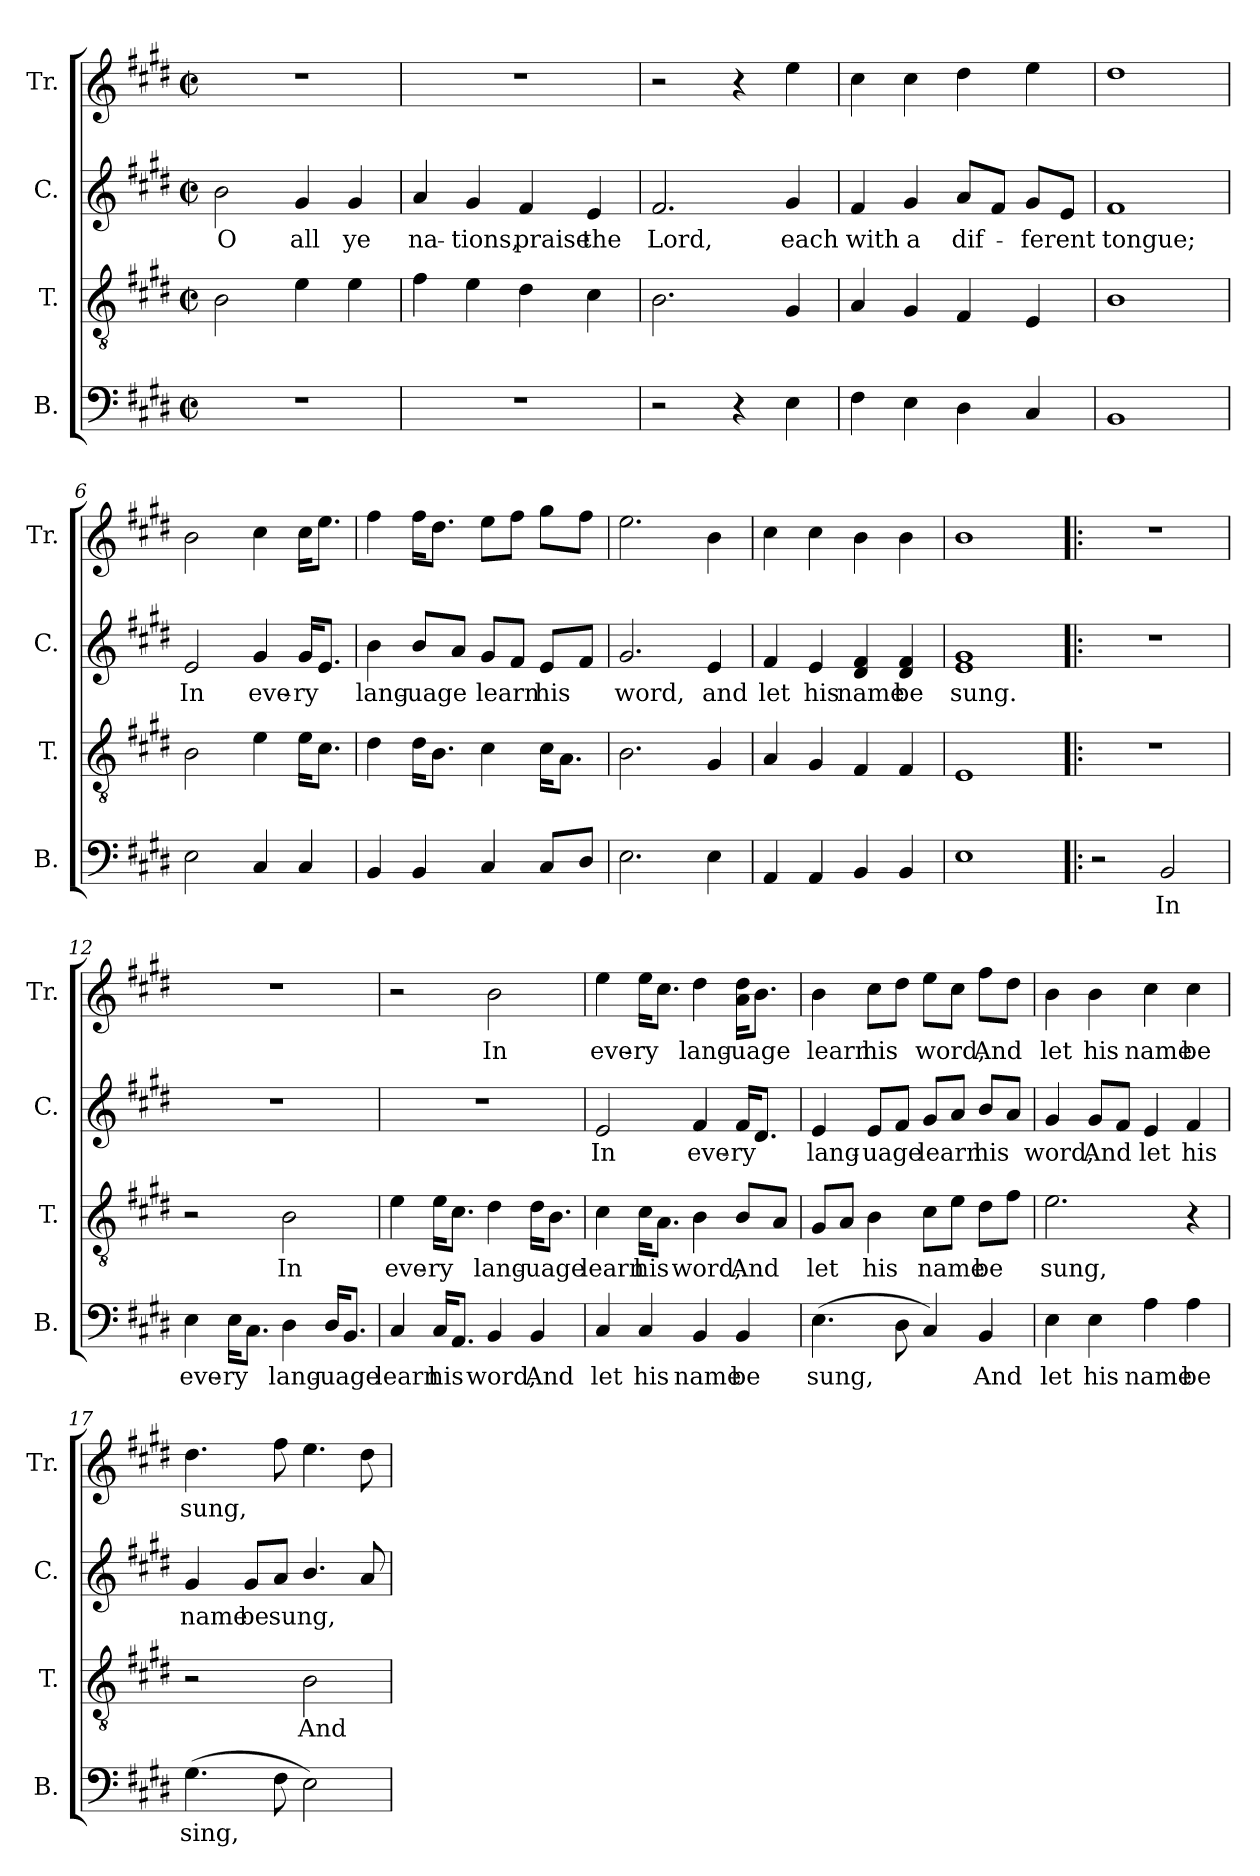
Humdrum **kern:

**kern	**text	**kern	**text	**kern	**text	**kern	**text
*part4	*part4	*part3	*part3	*part2	*part2	*part1	*part1
*staff4	*staff4	*staff3	*staff3	*staff2	*staff2	*staff1	*staff1
*I"B.	*	*I"T.	*	*I"C.	*	*I"Tr.	*
*I'B.	*	*I'T.	*	*I'C.	*	*I'Tr.	*
*clefF4	*	*clefGv2	*	*clefG2	*	*clefG2	*
*k[f#c#g#d#]	*	*k[f#c#g#d#]	*	*k[f#c#g#d#]	*	*k[f#c#g#d#]	*
*M2/2	*	*M2/2	*	*M2/2	*	*M2/2	*
*met(c|)	*	*met(c|)	*	*met(c|)	*	*met(c|)	*
*MM90	*	*MM90	*	*MM90	*	*MM90	*
=1	=1	=1	=1	=1	=1	=1	=1
1r	.	2B\	.	2b\	O	1r	.
.	.	4e\	.	4g#/	all	.	.
.	.	4e\	.	4g#/	ye	.	.
=2	=2	=2	=2	=2	=2	=2	=2
1r	.	4f#\	.	4a/	na-	1r	.
.	.	4e\	.	4g#/	-tions,	.	.
.	.	4d#\	.	4f#/	praise	.	.
.	.	4c#\	.	4e/	the	.	.
=3	=3	=3	=3	=3	=3	=3	=3
2r	.	2.B\	.	2.f#/	Lord,	2r	.
4r	.	.	.	.	.	4r	.
4E\	.	4G#/	.	4g#/	each	4ee\	.
=4	=4	=4	=4	=4	=4	=4	=4
4F#\	.	4A/	.	4f#/	with	4cc#\	.
4E\	.	4G#/	.	4g#/	a	4cc#\	.
4D#\	.	4F#/	.	8a/L	dif-	4dd#\	.
.	.	.	.	8f#/J	.	.	.
4C#/	.	4E/	.	8g#/L	-ferent	4ee\	.
.	.	.	.	8e/J	.	.	.
=5	=5	=5	=5	=5	=5	=5	=5
1BB	.	1B	.	1f#	tongue;	1dd#	.
=6	=6	=6	=6	=6	=6	=6	=6
2E\	.	2B\	.	2e/	In	2b\	.
4C#/	.	4e\	.	4g#/	eve-	4cc#\	.
4C#/	.	16e\KL	.	16g#/KL	-ry	16cc#\KL	.
.	.	8.c#\J	.	8.e/J	.	8.ee\J	.
=7	=7	=7	=7	=7	=7	=7	=7
4BB/	.	4d#\	.	4b\	lang-	4ff#\	.
4BB/	.	16d#\KL	.	8b/L	-uage	16ff#\KL	.
.	.	8.B\J	.	.	.	8.dd#\J	.
.	.	.	.	8a/J	.	.	.
4C#/	.	4c#\	.	8g#/L	learn	8ee\L	.
.	.	.	.	8f#/J	.	8ff#\J	.
8C#/L	.	16c#\KL	.	8e/L	his	8gg#\L	.
.	.	8.A\J	.	.	.	.	.
8D#/J	.	.	.	8f#/J	.	8ff#\J	.
!!LO:LB:g=z
=8	=8	=8	=8	=8	=8	=8	=8
2.E\	.	2.B\	.	2.g#/	word,	2.ee\	.
4E\	.	4G#/	.	4e/	and	4b\	.
=9	=9	=9	=9	=9	=9	=9	=9
4AA/	.	4A/	.	4f#/	let	4cc#\	.
4AA/	.	4G#/	.	4e/	his	4cc#\	.
4BB/	.	4F#/	.	4d#/ 4f#/	name	4b\	.
4BB/	.	4F#/	.	4d#/ 4f#/	be	4b\	.
=10	=10	=10	=10	=10	=10	=10	=10
1E	.	1E	.	1e 1g#	sung.	1b	.
=11!|:	=11!|:	=11!|:	=11!|:	=11!|:	=11!|:	=11!|:	=11!|:
2r	.	1r	.	1r	.	1r	.
2BB/	In	.	.	.	.	.	.
=12	=12	=12	=12	=12	=12	=12	=12
4E\	eve-	2r	.	1r	.	1r	.
16E\KL	-ry	.	.	.	.	.	.
8.C#\J	.	.	.	.	.	.	.
4D#\	lang-	2B\	In	.	.	.	.
16D#/KL	-uage	.	.	.	.	.	.
8.BB/J	.	.	.	.	.	.	.
=13	=13	=13	=13	=13	=13	=13	=13
4C#/	learn	4e\	eve-	1r	.	2r	.
16C#/KL	his	16e\KL	-ry	.	.	.	.
8.AA/J	.	8.c#\J	.	.	.	.	.
4BB/	word,	4d#\	lang-	.	.	2b\	In
4BB/	And	16d#\KL	-uage	.	.	.	.
.	.	8.B\J	.	.	.	.	.
=14	=14	=14	=14	=14	=14	=14	=14
4C#/	let	4c#\	learn	2e/	In	4ee\	eve-
4C#/	his	16c#\KL	his	.	.	16ee\KL	-ry
.	.	8.A\J	.	.	.	8.cc#\J	.
4BB/	name	4B\	word,	4f#/	eve-	4dd#\	lang-
4BB/	be	8B/L	And	16f#/KL	-ry	16a\ 16dd#\KL	-uage
.	.	.	.	8.d#/J	.	8.b\J	.
.	.	8A/J	.	.	.	.	.
!!LO:LB:g=z
=15	=15	=15	=15	=15	=15	=15	=15
(4.E\	sung,	8G#/L	let	4e/	lang-	4b\	learn
.	.	8A/J	.	.	.	.	.
.	.	4B\	his	8e/L	-uage	8cc#\L	his
8D#\	.	.	.	8f#/J	.	8dd#\J	.
4C#/)	.	8c#\L	name	8g#/L	learn	8ee\L	word,
.	.	8e\J	.	8a/J	.	8cc#\J	.
4BB/	And	8d#\L	be	8b/L	his	8ff#\L	And
.	.	8f#\J	.	8a/J	.	8dd#\J	.
=16	=16	=16	=16	=16	=16	=16	=16
4E\	let	2.e\	sung,	4g#/	word,	4b\	let
4E\	his	.	.	8g#/L	And	4b\	his
.	.	.	.	8f#/J	.	.	.
4A\	name	.	.	4e/	let	4cc#\	name
4A\	be	4r	.	4f#/	his	4cc#\	be
=17	=17	=17	=17	=17	=17	=17	=17
(4.G#\	sing,	2r	.	4g#/	name	4.dd#\	sung,
.	.	.	.	8g#/L	be	.	.
8F#\	.	.	.	8a/J	sung,	8ff#\	.
2E\)	.	2B\	And	4.b/	.	4.ee\	.
.	.	.	.	8a/	.	8dd#\	.
=	=	=	=	=	=	=	=
*-	*-	*-	*-	*-	*-	*-	*-
